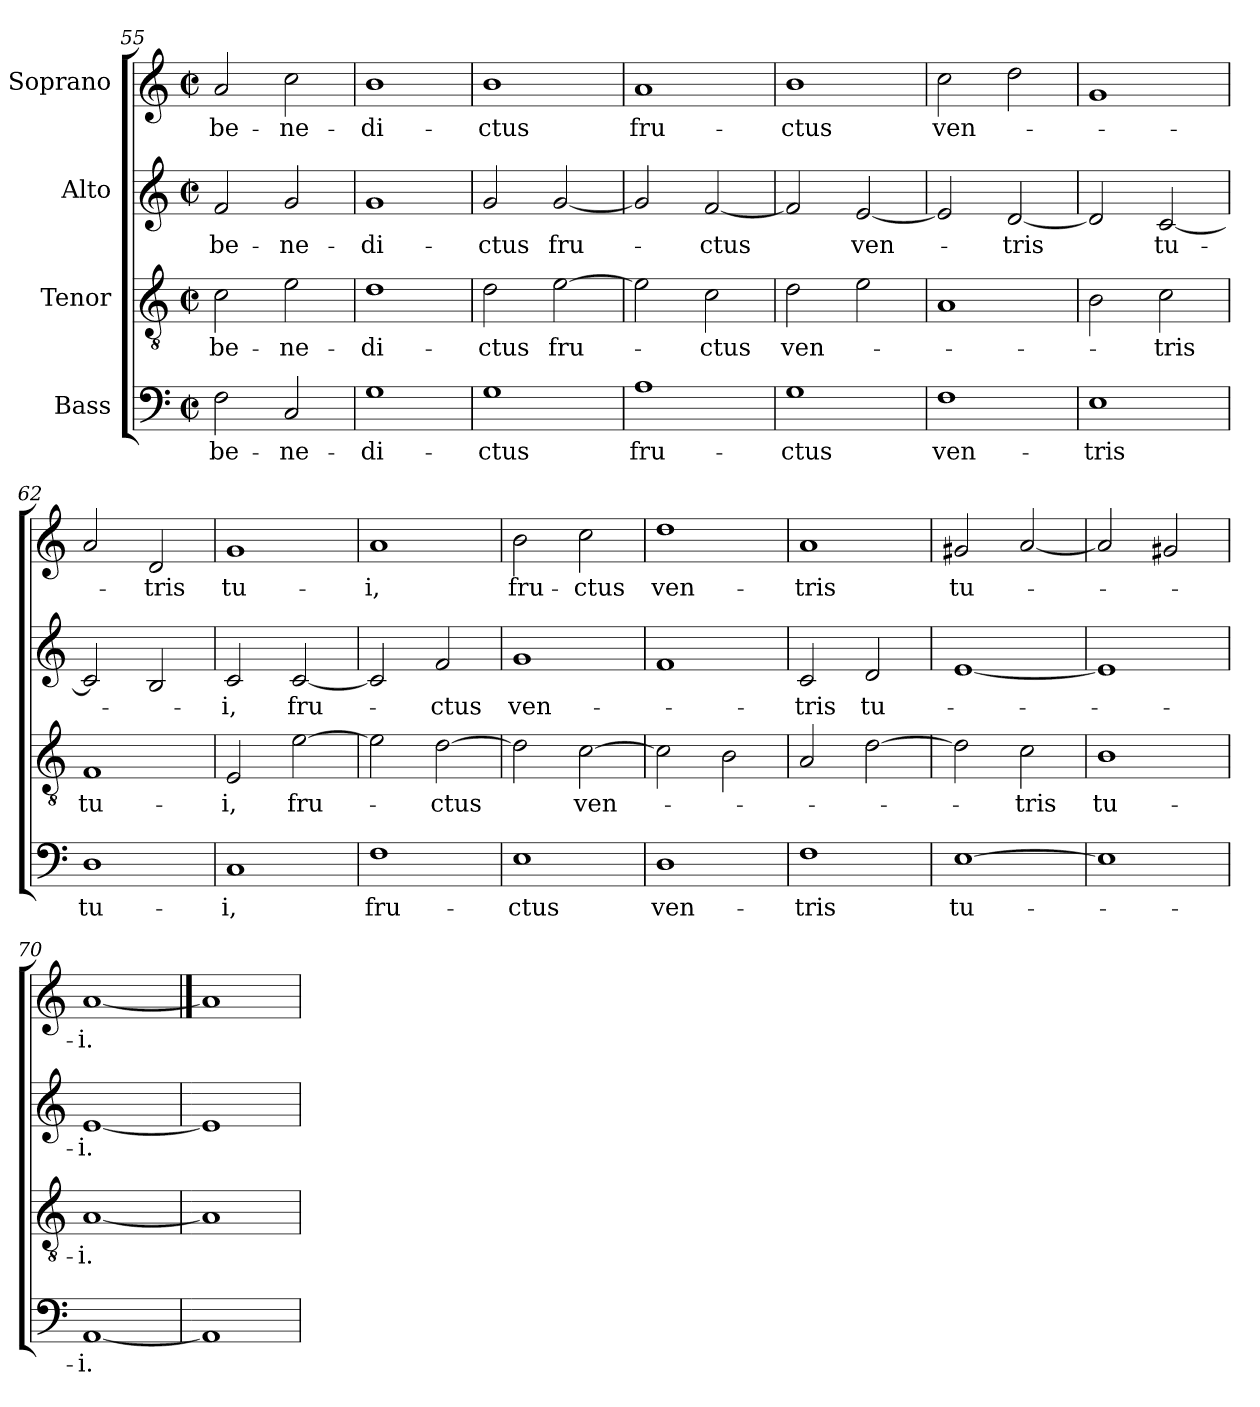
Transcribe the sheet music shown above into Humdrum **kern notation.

**kern	**text	**kern	**text	**kern	**text	**kern	**text
*part4	*part4	*part3	*part3	*part2	*part2	*part1	*part1
*staff4	*staff4	*staff3	*staff3	*staff2	*staff2	*staff1	*staff1
*I"Bass	*	*I"Tenor	*	*I"Alto	*	*I"Soprano	*
!!LO:PB:g=z
*clefF4	*	*clefGv2	*	*clefG2	*	*clefG2	*
*M2/2	*	*M2/2	*	*M2/2	*	*M2/2	*
*met(c|)	*	*met(c|)	*	*met(c|)	*	*met(c|)	*
=55	=55	=55	=55	=55	=55	=55	=55
!	!LO:LY:b:cj	!	!LO:LY:b:cj	!	!LO:LY:b:cj	!	!LO:LY:b:cj
2F\	be-	2c\	be-	2f/	be-	2a/	be-
!	!LO:LY:b:cj	!	!LO:LY:b:cj	!	!LO:LY:b:cj	!	!LO:LY:b:cj
2C/	-ne-	2e\	-ne-	2g/	-ne-	2cc\	-ne-
=56	=56	=56	=56	=56	=56	=56	=56
!	!LO:LY:b:cj	!	!LO:LY:b:cj	!	!LO:LY:b:cj	!	!LO:LY:b:cj
1G	-di-	1d	-di-	1g	-di-	1b	-di-
=57	=57	=57	=57	=57	=57	=57	=57
!	!LO:LY:b:cj	!	!LO:LY:b:cj	!	!LO:LY:b:cj	!	!LO:LY:b:cj
1G	-ctus	2d\	-ctus	2g/	-ctus	1b	-ctus
!	!	!	!LO:LY:b:cj	!	!LO:LY:b:cj	!	!
.	.	[>2e\	fru-	[<2g/	fru-	.	.
=58	=58	=58	=58	=58	=58	=58	=58
!	!LO:LY:b:cj	!	!	!	!	!	!LO:LY:b:cj
1A	fru-	2e\]	.	2g/]	.	1a	fru-
!	!	!	!LO:LY:b:cj	!	!LO:LY:b:cj	!	!
.	.	2c\	-ctus	[<2f/	-ctus	.	.
=59	=59	=59	=59	=59	=59	=59	=59
!	!LO:LY:b:cj	!	!LO:LY:b:cj	!	!	!	!LO:LY:b:cj
1G	-ctus	2d\	ven-	2f/]	.	1b	-ctus
!	!	!	!	!	!LO:LY:b:cj	!	!
.	.	2e\	.	[<2e/	ven-	.	.
=60	=60	=60	=60	=60	=60	=60	=60
!	!LO:LY:b:cj	!	!	!	!	!	!LO:LY:b:cj
1F	ven-	1A	.	2e/]	.	2cc\	ven-
!	!	!	!	!	!LO:LY:b:cj	!	!
.	.	.	.	[>2d/	-tris	2dd\	.
!!LO:LB:g=z
=61	=61	=61	=61	=61	=61	=61	=61
!	!LO:LY:b:cj	!	!	!	!	!	!
1E	-tris	2B\	.	2d/]	.	1g	.
!	!	!	!LO:LY:b:cj	!	!LO:LY:b:cj	!	!
.	.	2c\	-tris	[<2c/	tu-	.	.
=62	=62	=62	=62	=62	=62	=62	=62
!	!LO:LY:b:cj	!	!LO:LY:b:cj	!	!	!	!
1D	tu-	1F	tu-	2c/]	.	2a/	.
!	!	!	!	!	!	!	!LO:LY:b:cj
.	.	.	.	2B/	.	2d/	-tris
=63	=63	=63	=63	=63	=63	=63	=63
!	!LO:LY:b:cj	!	!LO:LY:b:cj	!	!LO:LY:b:cj	!	!LO:LY:b:cj
1C	-i,	2E/	-i,	2c/	-i,	1g	tu-
!	!	!	!LO:LY:b:cj	!	!LO:LY:b:cj	!	!
.	.	[>2e\	fru-	[<2c/	fru-	.	.
=64	=64	=64	=64	=64	=64	=64	=64
!	!LO:LY:b:cj	!	!	!	!	!	!LO:LY:b:cj
1F	fru-	2e\]	.	2c/]	.	1a	-i,
!	!	!	!LO:LY:b:cj	!	!LO:LY:b:cj	!	!
.	.	[>2d\	-ctus	2f/	-ctus	.	.
=65	=65	=65	=65	=65	=65	=65	=65
!	!LO:LY:b:cj	!	!	!	!LO:LY:b:cj	!	!LO:LY:b:cj
1E	-ctus	2d\]	.	1g	ven-	2b\	fru-
!	!	!	!LO:LY:b:cj	!	!	!	!LO:LY:b:cj
.	.	[<2c\	ven-	.	.	2cc\	-ctus
!!LO:LB:g=z
=66	=66	=66	=66	=66	=66	=66	=66
!	!LO:LY:b:cj	!	!	!	!	!	!LO:LY:b:cj
1D	ven-	2c\]	.	1f	.	1dd	ven-
.	.	2B\	.	.	.	.	.
=67	=67	=67	=67	=67	=67	=67	=67
!	!LO:LY:b:cj	!	!	!	!LO:LY:b:cj	!	!LO:LY:b:cj
1F	-tris	2A/	.	2c/	-tris	1a	-tris
!	!	!	!	!	!LO:LY:b:cj	!	!
.	.	[>2d\	.	2d/	tu-	.	.
=68	=68	=68	=68	=68	=68	=68	=68
!	!LO:LY:b:cj	!	!	!	!	!	!LO:LY:b:cj
[>1E	tu-	2d\]	.	[<1e	.	2g#X/	tu-
!	!	!	!LO:LY:b:cj	!	!	!	!
.	.	2c\	-tris	.	.	[<2a/	.
=69	=69	=69	=69	=69	=69	=69	=69
!	!	!	!LO:LY:b:cj	!	!	!	!
1E]	.	1B	tu-	1e]	.	2a/]	.
.	.	.	.	.	.	2g#X/	.
=70	=70	=70	=70	=70	=70	=70	=70
!	!LO:LY:b:cj	!	!LO:LY:b:cj	!	!LO:LY:b:cj	!	!LO:LY:b:cj
[1AA	-i.	[1A	-i.	[1e	-i.	[1a	-i.
=71	==71	=71	==71	=71	==71	==71	==71
1AA]	.	1A]	.	1e]	.	1a]	.
=	=	=	=	=	=	=	=
*-	*-	*-	*-	*-	*-	*-	*-
